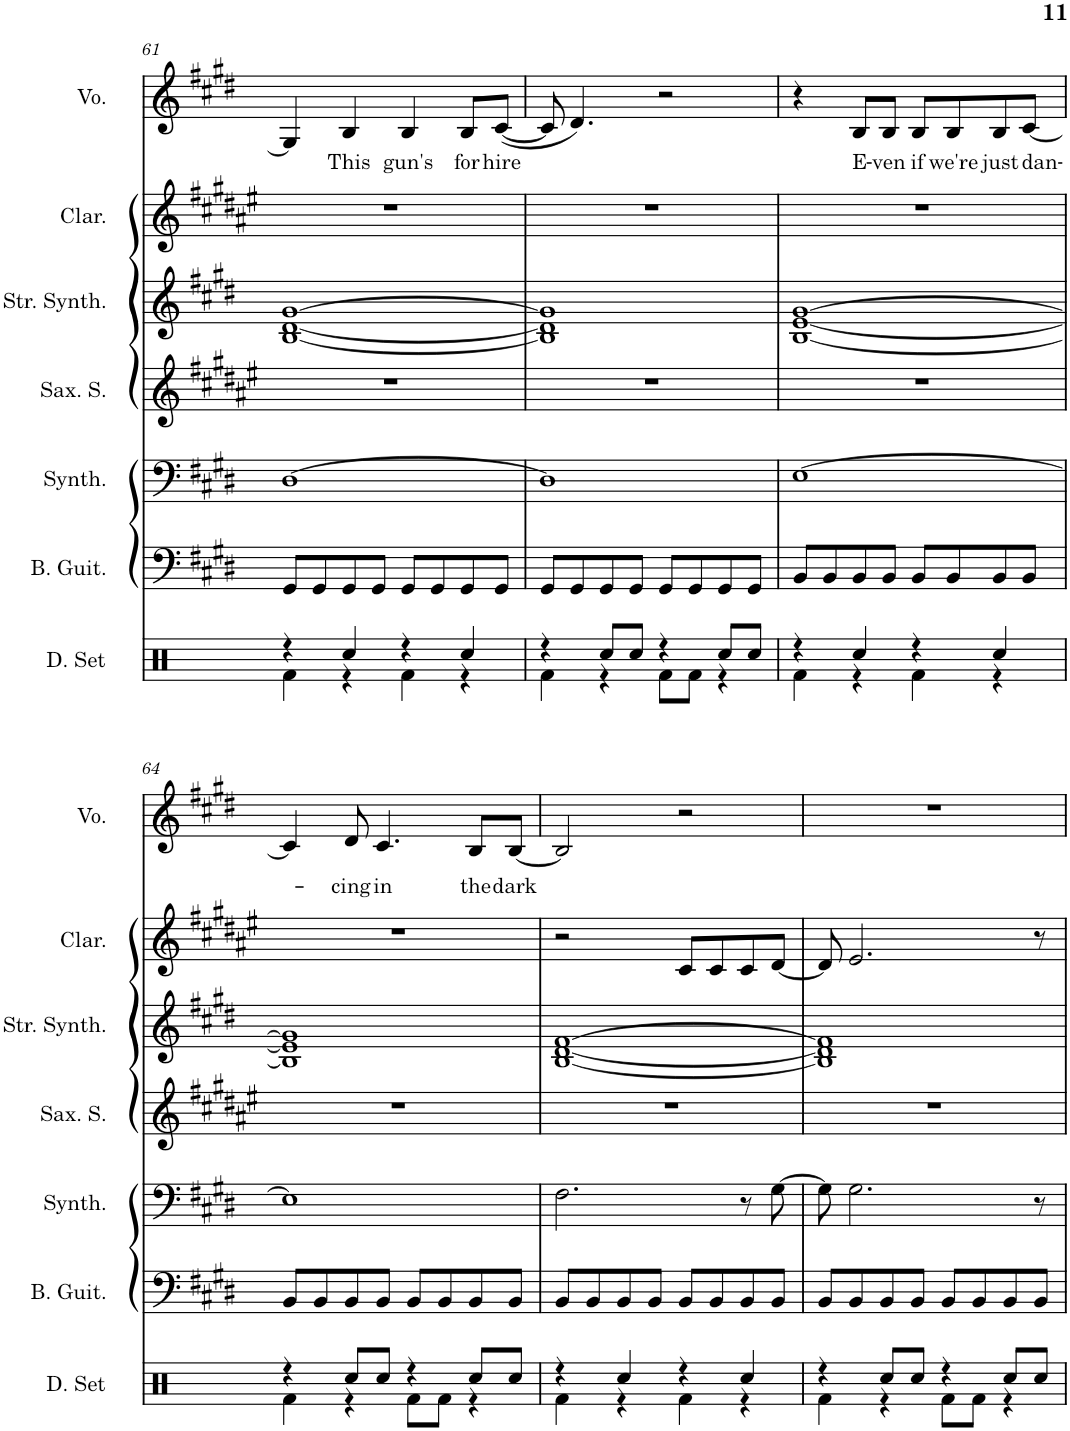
**kern	**kern	**kern	**kern	**kern	**kern	**kern	**text
*part7	*part6	*part5	*part4	*part3	*part2	*part1	*part1
*staff7	*staff6	*staff5	*staff4	*staff3	*staff2	*staff1	*staff1
*I"Drumset	*I"Bass Guitar	*I"Bass Synthesizer	*I"Saxophone soprano	*I"String Synthesizer	*I"Clarinette	*I"Voice	*
*I'D. Set	*I'B. Guit.	*I'Synth.	*I'Sax. S.	*I'Str. Synth.	*I'Clar.	*I'Vo.	*
!!LO:PB:g=z
*clefX	*clefF4	*clefF4	*clefG2	*clefG2	*clefG2	*clefG2	*
*	*Trd7c12	*	*Trd1c2	*	*Trd1c2	*	*
*k[]	*k[f#c#g#d#]	*k[f#c#g#d#]	*k[f#c#g#d#a#e#]	*k[f#c#g#d#]	*k[f#c#g#d#a#e#]	*k[f#c#g#d#]	*
*M4/4	*M4/4	*M4/4	*M4/4	*M4/4	*M4/4	*M4/4	*
=61	=61	=61	=61	=61	=61	=61	=61
*^	*	*	*	*	*	*	*
4r	4Rf\	8GG#/L	[1D#	1r	[1B [1d# [1g#	1r	4G#/]	.
.	.	8GG#/	.	.	.	.	.	.
!	!	!	!	!	!	!	!	!LO:LY:b
4Rcc/	4r	8GG#/	.	.	.	.	4B/	This
.	.	8GG#/J	.	.	.	.	.	.
!	!	!	!	!	!	!	!	!LO:LY:b
4r	4Rf\	8GG#/L	.	.	.	.	4B/	gun's
.	.	8GG#/	.	.	.	.	.	.
!	!	!	!	!	!	!	!	!LO:LY:b
4Rcc/	4r	8GG#/	.	.	.	.	8B/L	for
!	!	!	!	!	!	!	!	!LO:LY:b
.	.	8GG#/J	.	.	.	.	([8c#/J	hire
=62	=62	=62	=62	=62	=62	=62	=62	=62
4r	4Rf\	8GG#/L	1D#]	1r	1B] 1d#] 1g#]	1r	8c#/]	.
.	.	8GG#/	.	.	.	.	4.d#/)	.
8Rcc/L	4r	8GG#/	.	.	.	.	.	.
8Rcc/J	.	8GG#/J	.	.	.	.	.	.
4r	8Rf\L	8GG#/L	.	.	.	.	2r	.
.	8Rf\J	8GG#/	.	.	.	.	.	.
8Rcc/L	4r	8GG#/	.	.	.	.	.	.
8Rcc/J	.	8GG#/J	.	.	.	.	.	.
=63	=63	=63	=63	=63	=63	=63	=63	=63
4r	4Rf\	8BB/L	[1E	1r	[1B [1e [1g#	1r	4r	.
.	.	8BB/	.	.	.	.	.	.
!	!	!	!	!	!	!	!	!LO:LY:b
4Rcc/	4r	8BB/	.	.	.	.	8B/L	E-
!	!	!	!	!	!	!	!	!LO:LY:b
.	.	8BB/J	.	.	.	.	8B/J	-ven
!	!	!	!	!	!	!	!	!LO:LY:b
4r	4Rf\	8BB/L	.	.	.	.	8B/L	if
!	!	!	!	!	!	!	!	!LO:LY:b
.	.	8BB/	.	.	.	.	8B/	we're
!	!	!	!	!	!	!	!	!LO:LY:b
4Rcc/	4r	8BB/	.	.	.	.	8B/	just
!	!	!	!	!	!	!	!	!LO:LY:b
.	.	8BB/J	.	.	.	.	[8c#/J	dan-
!!LO:LB:g=z
=64	=64	=64	=64	=64	=64	=64	=64	=64
4r	4Rf\	8BB/L	1E]	1r	1B] 1e] 1g#]	1r	4c#/]	.
.	.	8BB/	.	.	.	.	.	.
!	!	!	!	!	!	!	!	!LO:LY:b
8Rcc/L	4r	8BB/	.	.	.	.	8d#/	-cing
!	!	!	!	!	!	!	!	!LO:LY:b
8Rcc/J	.	8BB/J	.	.	.	.	4.c#/	in
4r	8Rf\L	8BB/L	.	.	.	.	.	.
.	8Rf\J	8BB/	.	.	.	.	.	.
!	!	!	!	!	!	!	!	!LO:LY:b
8Rcc/L	4r	8BB/	.	.	.	.	8B/L	the
!	!	!	!	!	!	!	!	!LO:LY:b
8Rcc/J	.	8BB/J	.	.	.	.	[8B/J	dark
=65	=65	=65	=65	=65	=65	=65	=65	=65
4r	4Rf\	8BB/L	2.F#\	1r	[1B [1d# [1f#	2r	2B/]	.
.	.	8BB/	.	.	.	.	.	.
4Rcc/	4r	8BB/	.	.	.	.	.	.
.	.	8BB/J	.	.	.	.	.	.
4r	4Rf\	8BB/L	.	.	.	8c#/L	2r	.
.	.	8BB/	.	.	.	8c#/	.	.
4Rcc/	4r	8BB/	8r	.	.	8c#/	.	.
.	.	8BB/J	[8G#\	.	.	[8d#/J	.	.
=66	=66	=66	=66	=66	=66	=66	=66	=66
4r	4Rf\	8BB/L	8G#\]	1r	1B] 1d#] 1f#]	8d#/]	1r	.
.	.	8BB/	2.G#\	.	.	2.e#/	.	.
8Rcc/L	4r	8BB/	.	.	.	.	.	.
8Rcc/J	.	8BB/J	.	.	.	.	.	.
4r	8Rf\L	8BB/L	.	.	.	.	.	.
.	8Rf\J	8BB/	.	.	.	.	.	.
8Rcc/L	4r	8BB/	.	.	.	.	.	.
8Rcc/J	.	8BB/J	8r	.	.	8r	.	.
*v	*v	*	*	*	*	*	*	*
=	=	=	=	=	=	=	=
*-	*-	*-	*-	*-	*-	*-	*-
